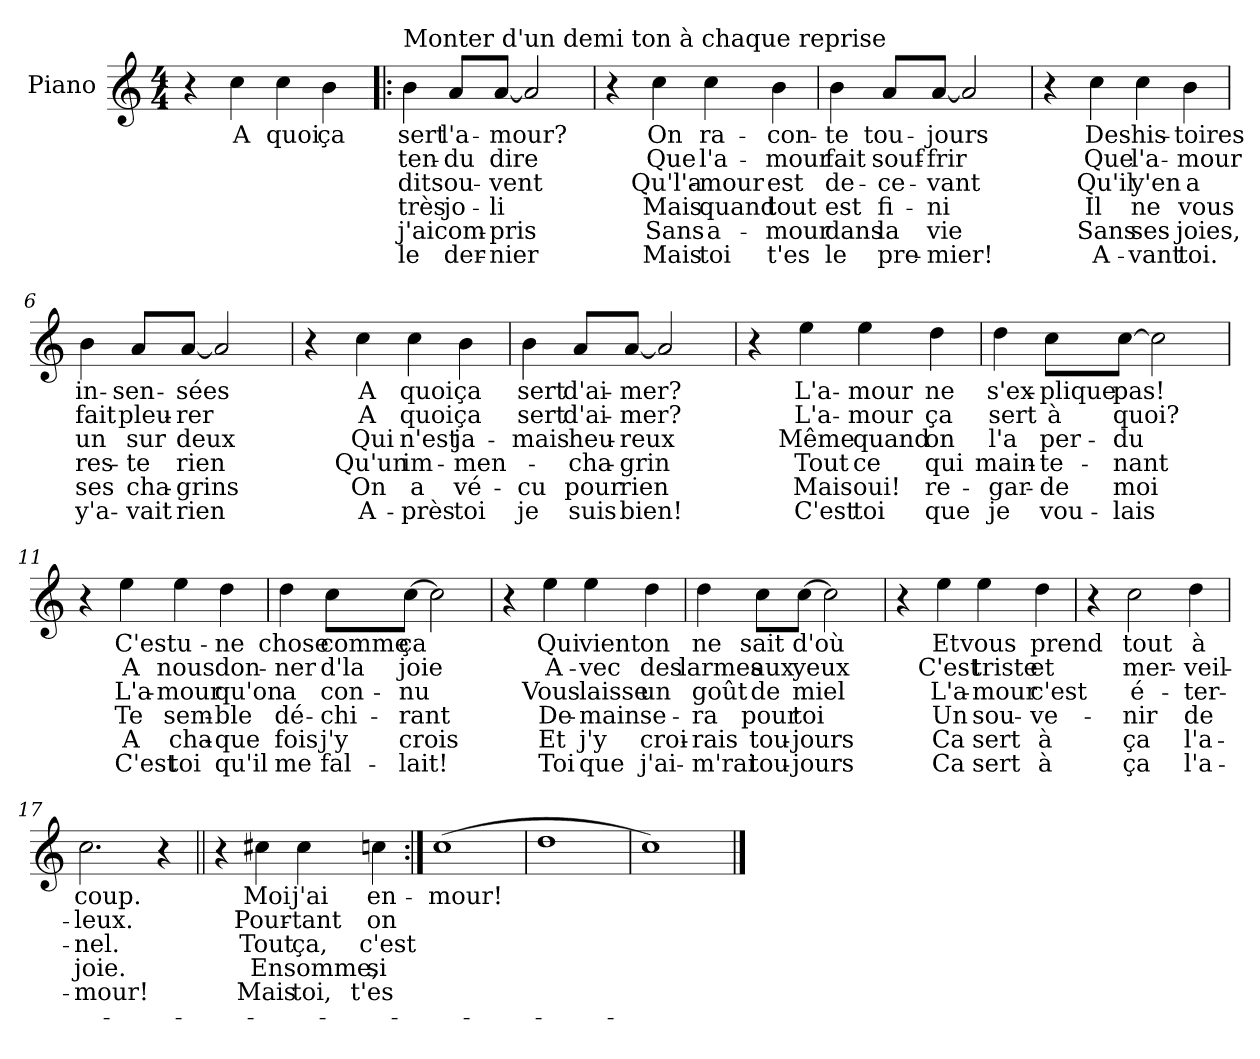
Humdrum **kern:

**kern	**text	**text	**text	**text	**text	**text
*part1	*part1	*part1	*part1	*part1	*part1	*part1
*staff1	*staff1	*staff1	*staff1	*staff1	*staff1	*staff1
*I"Piano	*	*	*	*	*	*
*I'Pno	*	*	*	*	*	*
*clefG2	*	*	*	*	*	*
*k[]	*	*	*	*	*	*
*C:	*	*	*	*	*	*
*M4/4	*	*	*	*	*	*
=1	=1	=1	=1	=1	=1	=1
4r	.	.	.	.	.	.
4cc\	A	.	.	.	.	.
4cc\	quoi	.	.	.	.	.
4b\	ça	.	.	.	.	.
=2!|:	=2!|:	=2!|:	=2!|:	=2!|:	=2!|:	=2!|:
!LO:TX:a:t=Monter d'un demi ton à chaque reprise	!	!	!	!	!	!
4b\	sert	ten-	dit	très	j'ai	le
8a/L	l'a-	-du	sou-	jo-	com-	der-
[8a/J	-mour?	dire	-vent	-li	pris	-nier
2a/]	.	.	.	.	.	.
=3	=3	=3	=3	=3	=3	=3
4r	.	.	.	.	.	.
4cc\	On	Que	Qu'l'a-	Mais	Sans	Mais
4cc\	ra-	l'a-	-mour	quand	a-	toi
4b\	-con-	-mour	est	tout	-mour	t'es
=4	=4	=4	=4	=4	=4	=4
4b\	-te	fait	de-	est	dans	le
8a/L	tou-	souf-	-ce-	fi-	la	pre-
[8a/J	-jours	-frir	-vant	-ni	vie	mier!
2a/]	.	.	.	.	.	.
!!LO:LB:g=z
=5	=5	=5	=5	=5	=5	=5
4r	.	.	.	.	.	.
4cc\	Des	Que	Qu'il	Il	Sans	A-
4cc\	his-	l'a-	y'en	ne	ses	-vant
4b\	-toires	-mour	a	vous	joies,	toi.
=6	=6	=6	=6	=6	=6	=6
4b\	in-	fait	un	res-	ses	y'a-
8a/L	-sen-	pleu-	sur	-te	cha-	-vait
[8a/J	-sées	-rer	deux	rien	-grins	rien
2a/]	.	.	.	.	.	.
=7	=7	=7	=7	=7	=7	=7
4r	.	.	.	.	.	.
4cc\	A	A	Qui	Qu'un	On	A-
4cc\	quoi	quoi	n'est	im-	a	-près
4b\	ça	ça	ja-	-men-	vé-	toi
=8	=8	=8	=8	=8	=8	=8
4b\	sert	sert	-mais	.	-cu	je
8a/L	d'ai-	d'ai-	heu-	cha-	pour	suis
[8a/J	-mer?	-mer?	-reux	-grin	rien	bien!
2a/]	.	.	.	.	.	.
!!LO:LB:g=z
=9	=9	=9	=9	=9	=9	=9
4r	.	.	.	.	.	.
4ee\	L'a-	L'a-	Même	Tout	Mais	C'est
4ee\	-mour	-mour	quand	ce	oui!	toi
4dd\	ne	ça	on	qui	re-	que
=10	=10	=10	=10	=10	=10	=10
4dd\	s'ex-	sert	l'a	main-	-gar-	je
8cc\L	-plique	à	per-	te-	-de	vou-
[8cc\J	pas!	quoi?	-du	nant	moi	-lais
2cc\]	.	.	.	.	.	.
=11	=11	=11	=11	=11	=11	=11
4r	.	.	.	.	.	.
4ee\	C'est	A	L'a-	Te	A	C'est
4ee\	u-	nous	-mour	sem-	cha-	toi
4dd\	-ne	don-	qu'on	-ble	-que	qu'il
=12	=12	=12	=12	=12	=12	=12
4dd\	chose	-ner	a	dé-	fois	me
8cc\L	comme	d'la	con-	-chi-	j'y	fal-
[8cc\J	ça	joie	-nu	-rant	crois	-lait!
2cc\]	.	.	.	.	.	.
!!LO:LB:g=z
=13	=13	=13	=13	=13	=13	=13
4r	.	.	.	.	.	.
4ee\	Qui	A-	Vous	De-	Et	Toi
4ee\	vient	-vec	laisse	-main	j'y	que
4dd\	on	des	un	se-	croi-	j'ai-
=14	=14	=14	=14	=14	=14	=14
4dd\	ne	larmes	goût	-ra	-rais	-m'rai
8cc\L	sait	aux	de	pour	tou-	tou-
[8cc\J	d'où	yeux	miel	toi	-jours	-jours
2cc\]	.	.	.	.	.	.
=15	=15	=15	=15	=15	=15	=15
4r	.	.	.	.	.	.
4ee\	Et	C'est	L'a-	Un	Ca	Ca
4ee\	vous	triste	-mour	sou-	sert	sert
4dd\	prend	et	c'est	-ve-	à	à
=16	=16	=16	=16	=16	=16	=16
4r	.	.	.	.	.	.
2cc\	tout	mer-	é-	-nir	ça	ça
4dd\	à	-veil-	-ter-	de	l'a-	l'a-
!!LO:LB:g=z
=17	=17	=17	=17	=17	=17	=17
2.cc\	coup.	-leux.	-nel.	joie.	-mour!	.
4r	.	.	.	.	.	.
=18||	=18||	=18||	=18||	=18||	=18||	=18||
4r	.	.	.	.	.	.
4cc#X\	Moi	Pour-	Tout	En	Mais	.
4cc#\	j'ai	-tant	ça,	somme,	toi,	.
4ccn\	en-	on	c'est	si	t'es	.
=19:|!	=19:|!	=19:|!	=19:|!	=19:|!	=19:|!	=19:|!
(1cc	-mour!	.	.	.	.	.
=20	=20	=20	=20	=20	=20	=20
1dd	.	.	.	.	.	.
=21	=21	=21	=21	=21	=21	=21
1cc)	.	.	.	.	.	.
==	==	==	==	==	==	==
*-	*-	*-	*-	*-	*-	*-
